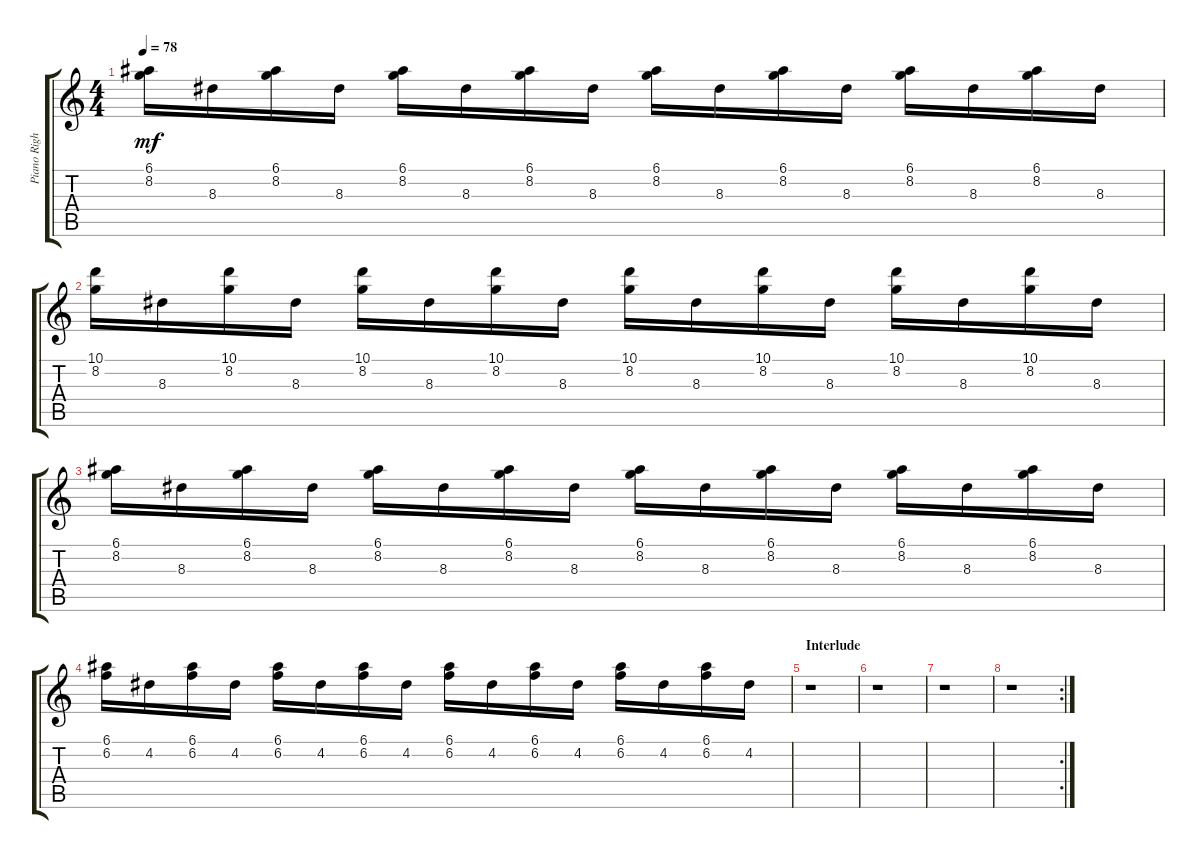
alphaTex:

\track ("Piano Right Hand" "Piano Righ") {instrument electricguitarjazz}
\staff {score tabs}
\tuning (E4 B3 G3 D3 A2 E2) {hide}
\ts (4 4)
\tempo 78
\clef g2
\ks c
(6.1 8.2).16{dy mf} 8.3.16 (6.1 8.2).16 8.3.16 (6.1 8.2).16 8.3.16 (6.1 8.2).16 8.3.16 (6.1 8.2).16 8.3.16 (6.1 8.2).16 8.3.16 (6.1 8.2).16 8.3.16 (6.1 8.2).16 8.3.16 |
(10.1 8.2).16 8.3.16 (10.1 8.2).16 8.3.16 (10.1 8.2).16 8.3.16 (10.1 8.2).16 8.3.16 (10.1 8.2).16 8.3.16 (10.1 8.2).16 8.3.16 (10.1 8.2).16 8.3.16 (10.1 8.2).16 8.3.16 |
(6.1 8.2).16 8.3.16 (6.1 8.2).16 8.3.16 (6.1 8.2).16 8.3.16 (6.1 8.2).16 8.3.16 (6.1 8.2).16 8.3.16 (6.1 8.2).16 8.3.16 (6.1 8.2).16 8.3.16 (6.1 8.2).16 8.3.16 |
(6.1 6.2).16 4.2.16 (6.1 6.2).16 4.2.16 (6.1 6.2).16 4.2.16 (6.1 6.2).16 4.2.16 (6.1 6.2).16 4.2.16 (6.1 6.2).16 4.2.16 (6.1 6.2).16 4.2.16 (6.1 6.2).16 4.2.16 |
\section ("" "Interlude")
r.1 |
r.1 |
r.1 |
\rc 2
r.1
